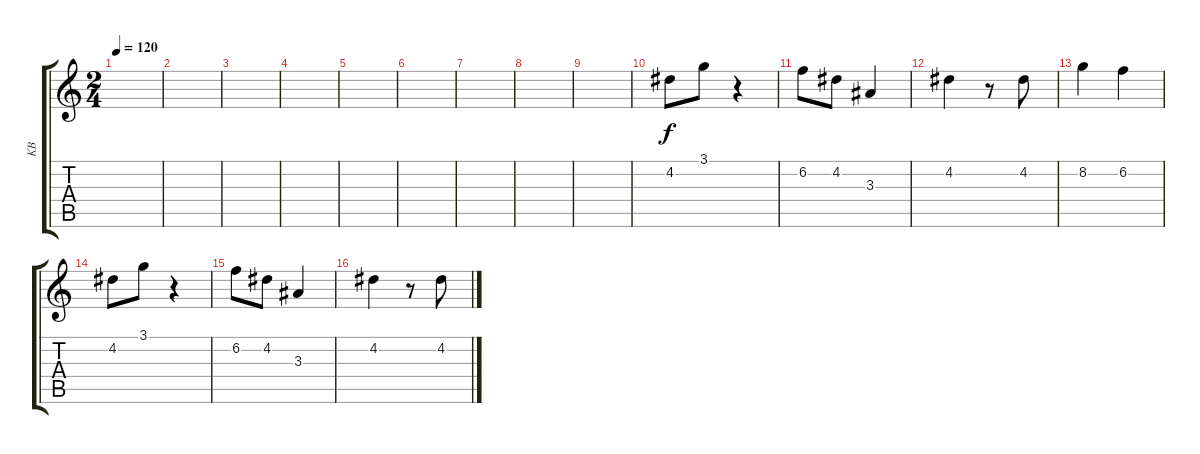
\track ("KB" "KB") {instrument electricguitarmuted}
\staff {score tabs}
\tuning (E4 B3 G3 D3 A2 E2) {hide}
\ts (2 4)
\tempo 120
\clef g2
\ks c
|
|
|
|
|
|
|
|
|
4.2.8 3.1.8 r.4 |
6.2.8 4.2.8 3.3.4 |
4.2.4 r.8 4.2.8 |
8.2.4 6.2.4 |
4.2.8 3.1.8 r.4 |
6.2.8 4.2.8 3.3.4 |
4.2.4 r.8 4.2.8
